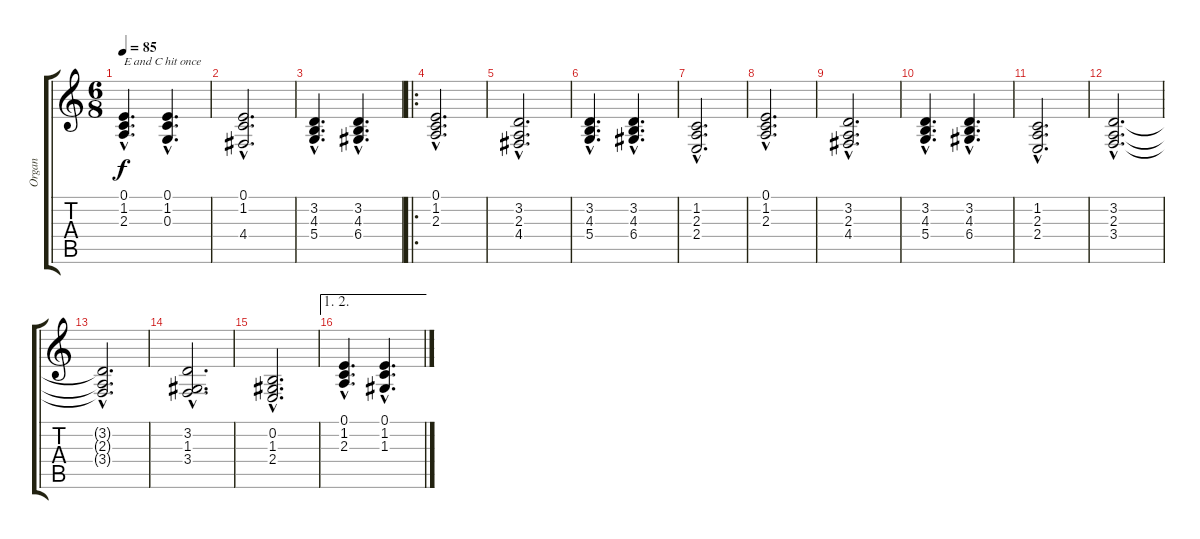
\track ("Organ" "Organ") {instrument churchorgan}
\staff {score tabs}
\tuning (E4 B3 G3 D3 A2 E2) {hide}
\ts (6 8)
\tempo 85
\clef g2
\ks c
(0.1{hac} 1.2{hac} 2.3{hac}).4{d txt "E and C hit once" dy f instrument churchorgan} (0.1{hac} 1.2{hac} 0.3{hac}).4{d} |
(0.1{hac} 1.2{hac} 4.4{hac}).2{d} |
(3.2{hac} 4.3{hac} 5.4{hac}).4{d} (3.2{hac} 4.3{hac} 6.4{hac}).4{d} |
\ro
(0.1{hac} 1.2{hac} 2.3{hac}).2{d} |
(3.2{hac} 2.3{hac} 4.4{hac}).2{d} |
(3.2{hac} 4.3{hac} 5.4{hac}).4{d} (3.2{hac} 4.3{hac} 6.4{hac}).4{d} |
(1.2{hac} 2.3{hac} 2.4{hac}).2{d} |
(0.1{hac} 1.2{hac} 2.3{hac}).2{d} |
(3.2{hac} 2.3{hac} 4.4{hac}).2{d} |
(3.2{hac} 4.3{hac} 5.4{hac}).4{d} (3.2{hac} 4.3{hac} 6.4{hac}).4{d} |
(1.2{hac} 2.3{hac} 2.4{hac}).2{d} |
(3.2{hac} 2.3{hac} 3.4{hac}).2{d} |
(3.2{hac t} 2.3{hac t} 3.4{hac t}).2{d} |
(3.2{hac} 1.3{hac} 3.4{hac}).2{d} |
(0.2{hac} 1.3{hac} 2.4{hac}).2{d} |
\ae (1 2)
(0.1{hac} 1.2{hac} 2.3{hac}).4{d} (0.1{hac} 1.2{hac} 1.3{hac}).4{d}
